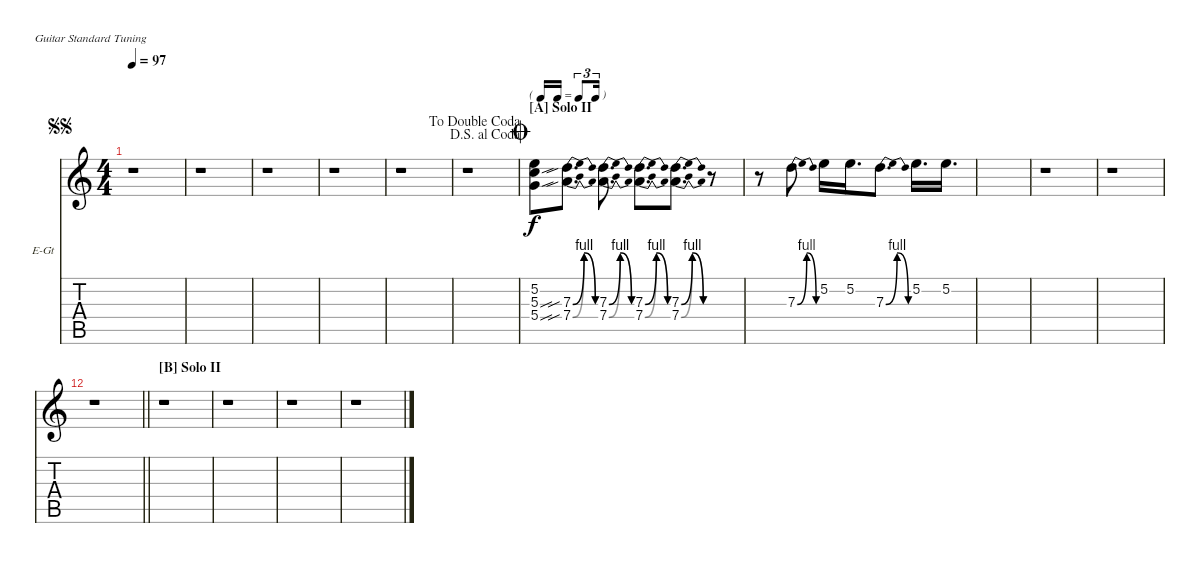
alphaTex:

\defaultSystemsLayout 4
\bracketExtendMode nobrackets
\firstSystemTrackNameOrientation horizontal
\otherSystemsTrackNameOrientation horizontal
\defaultBarNumberDisplay FirstOfSystem
\track ("Solo" "E-Gt") {instrument distortionguitar}
\staff {score tabs}
\tuning (E4 B3 G3 D3 A2 E2)
\ts (4 4)
\jump segnosegno
\tempo 97
\clef g2
\scale
0.367089
\ks c
r.1{dy p} |
\scale
0.333333 r.1 |
\scale
0.333333 r.1 |
\scale
0.287915
\scale
0.333333 r.1 |
\scale
0.393659
\scale
0.333333 r.1 |
\scale
0.318452
\jump dalsegnoalcoda
\jump dadoublecoda
\scale
0.333333 r.1 |
\tf triplet16th
\section ("A" "Solo II")
\jump coda
\scale
0.333333 (5.3{sou} 5.2 5.4{sou}).8{dy f} (7.4{be (bendrelease 0 0 10.2 4 20.4 4 30 0) sib} 7.3{be (bendrelease 0 0 10.2 4 20.4 4 30 0) sib}).8{d} (7.4{be (bendrelease 0 0 10.2 4 20.4 4 30 0)} 7.3{be (bendrelease 0 0 10.2 4 20.4 4 30 0)}).8{d} (7.4{be (bendrelease 0 0 10.2 4 20.4 4 30 0)} 7.3{be (bendrelease 0 0 10.2 4 20.4 4 30 0)}).8{d} (7.4{be (bendrelease 0 0 10.2 4 20.4 4 30 0)} 7.3{be (bendrelease 0 0 10.2 4 20.4 4 30 0)}).8{d} r.8 |
\scale
0.333333 r.8 7.3{be (bendrelease 0 0 6.6 4 10.2 4 30 0)}.8 5.2.16 5.2.16{d} 7.3{be (bendrelease 0 0 6.6 4 10.2 4 30 0)}.8{d} 5.2.16{d} 5.2.16{d} |
\scale
0.333333 |
\scale
0.333333 r.1 |
\scale
0.333333 r.1 |
\scale
0.333333
\barLineRight lightlight
r.1 |
\section ("B" "Solo II")
\scale
0.333333 r.1 |
\scale
0.333333 r.1 |
\scale
0.333333 r.1 |
\scale
0.333333 r.1
